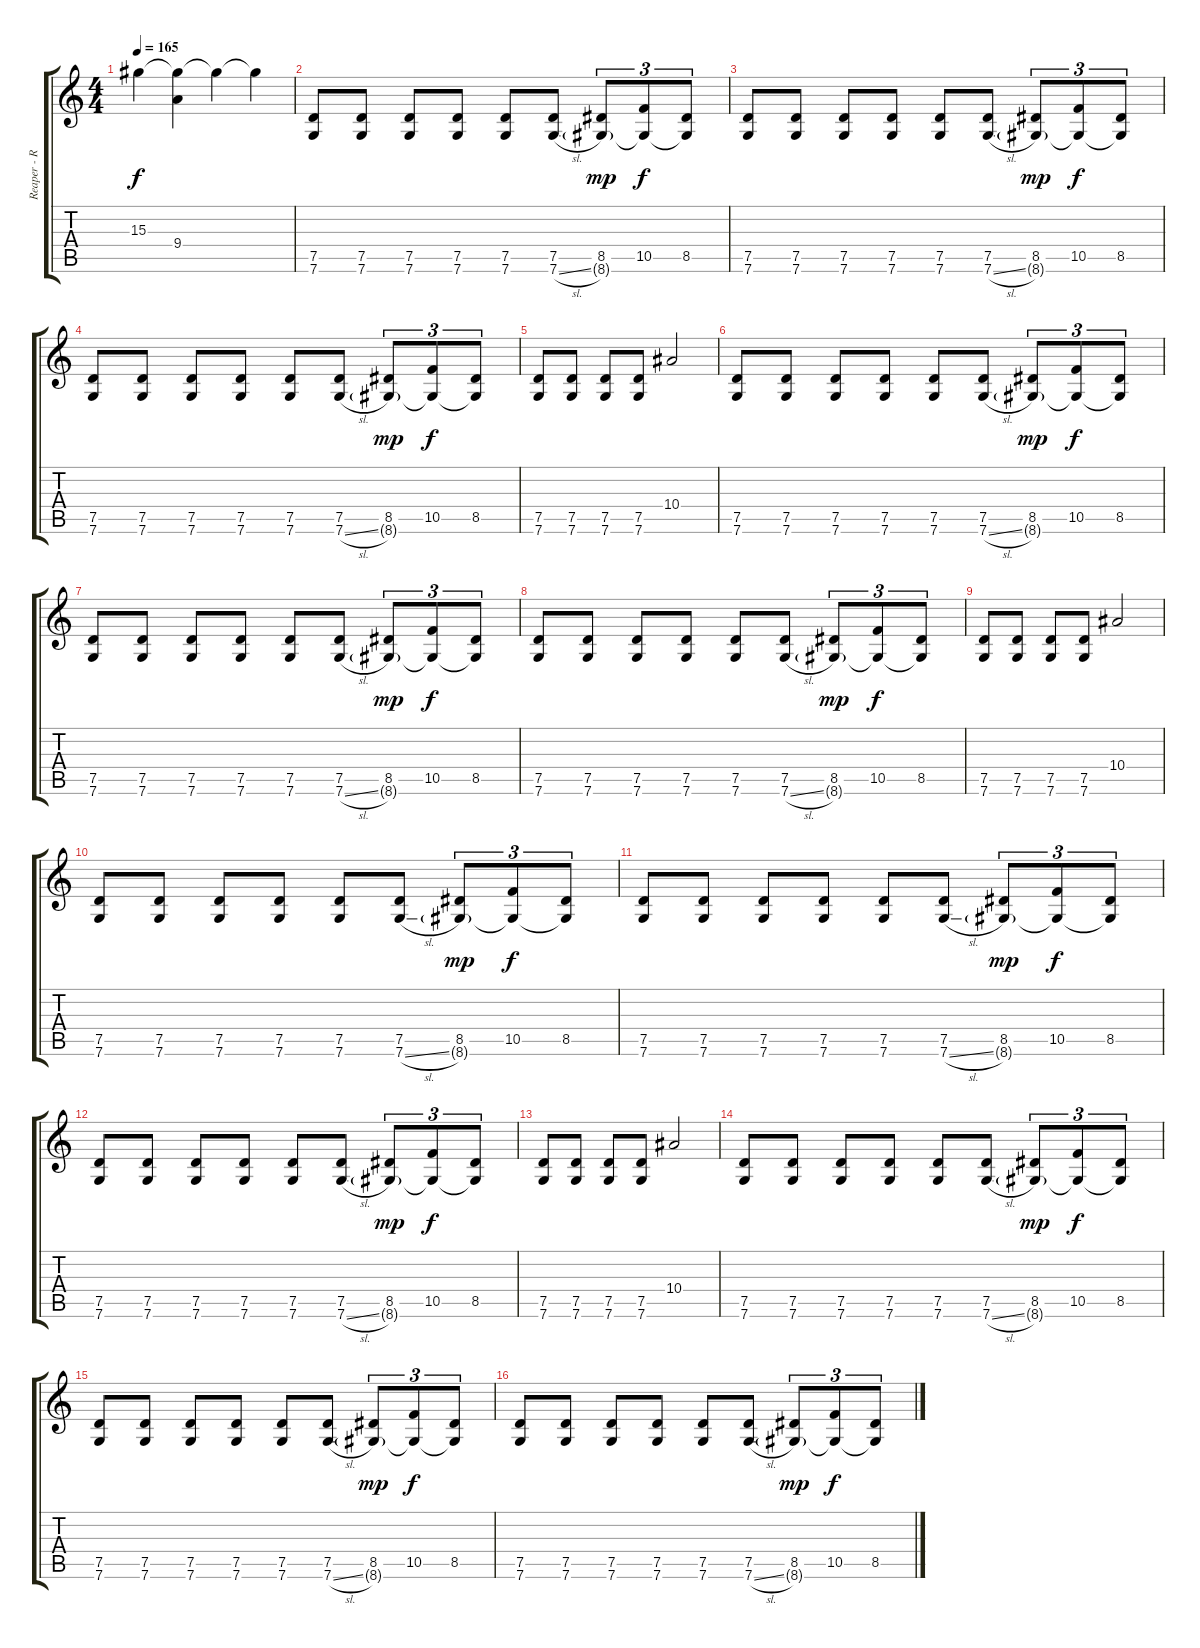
\track ("Reaper - Right" "Reaper - R") {instrument overdrivenguitar}
\staff {score tabs}
\tuning (D4 A3 F3 C3 G2 C2) {hide}
\ts (4 4)
\tempo 165
\clef g2
\ks c
15.3.4{dy f} (15.3{t} 9.4{t}).4 15.3{t}.4 15.3{t}.4 |
(7.5 7.6).8 (7.5 7.6).8 (7.5 7.6).8 (7.5 7.6).8 (7.5 7.6).8 (7.5 7.6{sl}).8 (8.5 8.6{g}).8{tu (3 2) dy mp} (10.5 8.6{t}).8{tu (3 2) dy f} (8.5 8.6{t}).8{tu (3 2)} |
(7.5 7.6).8 (7.5 7.6).8 (7.5 7.6).8 (7.5 7.6).8 (7.5 7.6).8 (7.5 7.6{sl}).8 (8.5 8.6{g}).8{tu (3 2) dy mp} (10.5 8.6{t}).8{tu (3 2) dy f} (8.5 8.6{t}).8{tu (3 2)} |
(7.5 7.6).8 (7.5 7.6).8 (7.5 7.6).8 (7.5 7.6).8 (7.5 7.6).8 (7.5 7.6{sl}).8 (8.5 8.6{g}).8{tu (3 2) dy mp} (10.5 8.6{t}).8{tu (3 2) dy f} (8.5 8.6{t}).8{tu (3 2)} |
(7.5 7.6).8 (7.5 7.6).8 (7.5 7.6).8 (7.5 7.6).8 10.4.2 |
(7.5 7.6).8 (7.5 7.6).8 (7.5 7.6).8 (7.5 7.6).8 (7.5 7.6).8 (7.5 7.6{sl}).8 (8.5 8.6{g}).8{tu (3 2) dy mp} (10.5 8.6{t}).8{tu (3 2) dy f} (8.5 8.6{t}).8{tu (3 2)} |
(7.5 7.6).8 (7.5 7.6).8 (7.5 7.6).8 (7.5 7.6).8 (7.5 7.6).8 (7.5 7.6{sl}).8 (8.5 8.6{g}).8{tu (3 2) dy mp} (10.5 8.6{t}).8{tu (3 2) dy f} (8.5 8.6{t}).8{tu (3 2)} |
(7.5 7.6).8 (7.5 7.6).8 (7.5 7.6).8 (7.5 7.6).8 (7.5 7.6).8 (7.5 7.6{sl}).8 (8.5 8.6{g}).8{tu (3 2) dy mp} (10.5 8.6{t}).8{tu (3 2) dy f} (8.5 8.6{t}).8{tu (3 2)} |
(7.5 7.6).8 (7.5 7.6).8 (7.5 7.6).8 (7.5 7.6).8 10.4.2 |
(7.5 7.6).8 (7.5 7.6).8 (7.5 7.6).8 (7.5 7.6).8 (7.5 7.6).8 (7.5 7.6{sl}).8 (8.5 8.6{g}).8{tu (3 2) dy mp} (10.5 8.6{t}).8{tu (3 2) dy f} (8.5 8.6{t}).8{tu (3 2)} |
(7.5 7.6).8 (7.5 7.6).8 (7.5 7.6).8 (7.5 7.6).8 (7.5 7.6).8 (7.5 7.6{sl}).8 (8.5 8.6{g}).8{tu (3 2) dy mp} (10.5 8.6{t}).8{tu (3 2) dy f} (8.5 8.6{t}).8{tu (3 2)} |
(7.5 7.6).8 (7.5 7.6).8 (7.5 7.6).8 (7.5 7.6).8 (7.5 7.6).8 (7.5 7.6{sl}).8 (8.5 8.6{g}).8{tu (3 2) dy mp} (10.5 8.6{t}).8{tu (3 2) dy f} (8.5 8.6{t}).8{tu (3 2)} |
(7.5 7.6).8 (7.5 7.6).8 (7.5 7.6).8 (7.5 7.6).8 10.4.2 |
(7.5 7.6).8 (7.5 7.6).8 (7.5 7.6).8 (7.5 7.6).8 (7.5 7.6).8 (7.5 7.6{sl}).8 (8.5 8.6{g}).8{tu (3 2) dy mp} (10.5 8.6{t}).8{tu (3 2) dy f} (8.5 8.6{t}).8{tu (3 2)} |
(7.5 7.6).8 (7.5 7.6).8 (7.5 7.6).8 (7.5 7.6).8 (7.5 7.6).8 (7.5 7.6{sl}).8 (8.5 8.6{g}).8{tu (3 2) dy mp} (10.5 8.6{t}).8{tu (3 2) dy f} (8.5 8.6{t}).8{tu (3 2)} |
(7.5 7.6).8 (7.5 7.6).8 (7.5 7.6).8 (7.5 7.6).8 (7.5 7.6).8 (7.5 7.6{sl}).8 (8.5 8.6{g}).8{tu (3 2) dy mp} (10.5 8.6{t}).8{tu (3 2) dy f} (8.5 8.6{t}).8{tu (3 2)}
